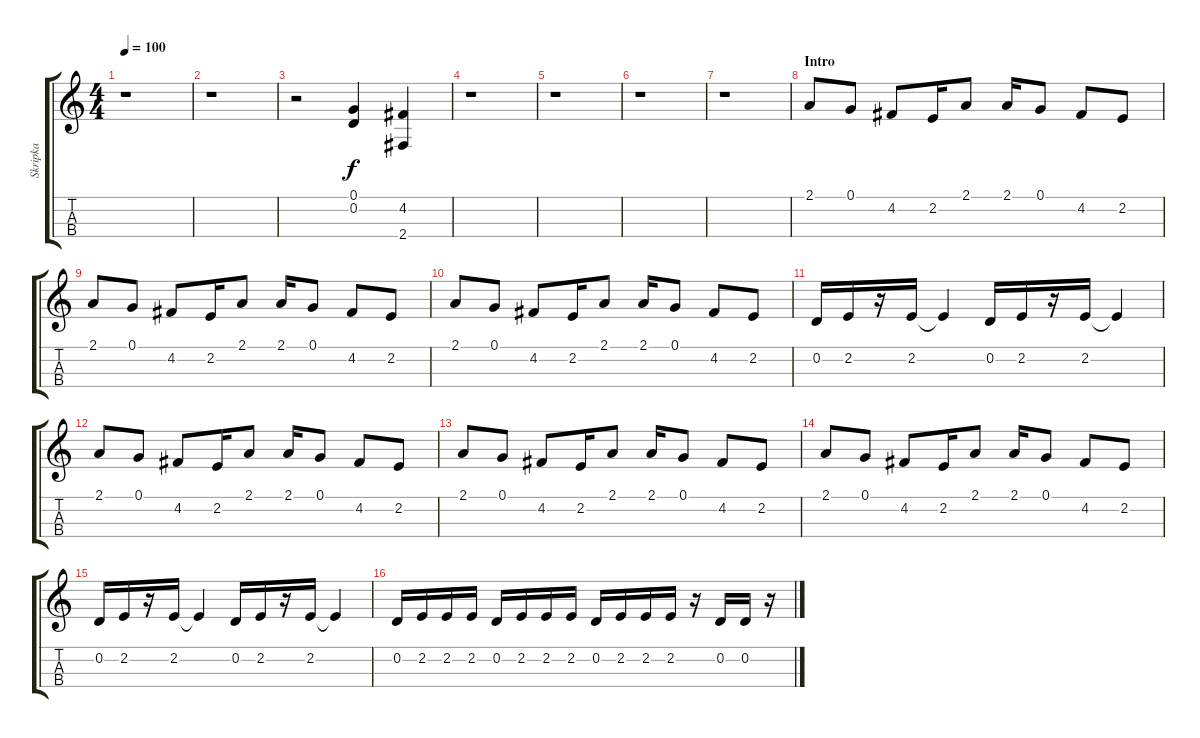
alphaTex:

\track ("Skripka" "Skripka") {instrument violin}
\staff {score tabs}
\tuning (G4 D4 A3 E3) {hide}
\ts (4 4)
\tempo 100
\clef g2
\ks c
r.1{dy f} |
r.1 |
r.2 (0.1 0.2).4 (4.2 2.4).4 |
r.1 |
r.1 |
r.1 |
r.1 |
\section ("" "Intro")
2.1.8 0.1.8 4.2.8 2.2.16 2.1.8 2.1.16 0.1.8 4.2.8 2.2.8 |
2.1.8 0.1.8 4.2.8 2.2.16 2.1.8 2.1.16 0.1.8 4.2.8 2.2.8 |
2.1.8 0.1.8 4.2.8 2.2.16 2.1.8 2.1.16 0.1.8 4.2.8 2.2.8 |
0.2.16 2.2.16 r.16 2.2.16 2.2{t}.4 0.2.16 2.2.16 r.16 2.2.16 2.2{t}.4 |
2.1.8 0.1.8 4.2.8 2.2.16 2.1.8 2.1.16 0.1.8 4.2.8 2.2.8 |
2.1.8 0.1.8 4.2.8 2.2.16 2.1.8 2.1.16 0.1.8 4.2.8 2.2.8 |
2.1.8 0.1.8 4.2.8 2.2.16 2.1.8 2.1.16 0.1.8 4.2.8 2.2.8 |
0.2.16 2.2.16 r.16 2.2.16 2.2{t}.4 0.2.16 2.2.16 r.16 2.2.16 2.2{t}.4 |
0.2.16 2.2.16 2.2.16 2.2.16 0.2.16 2.2.16 2.2.16 2.2.16 0.2.16 2.2.16 2.2.16 2.2.16 r.16 0.2.16 0.2.16 r.16
